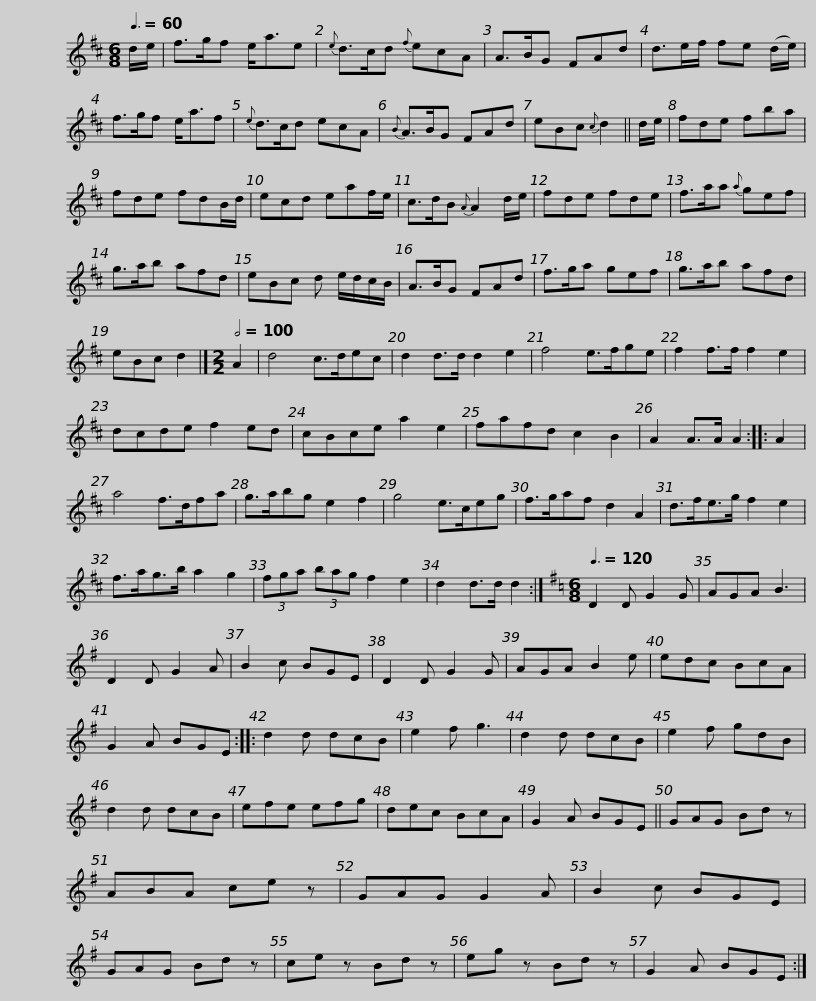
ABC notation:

X:1
L:1/8
Q:3/8=60
M:6/8
I:linebreak $
K:D
V:1 treble
V:1
 d/e/ | f>gf e<ae |{e} d>cd{f} ecA | A>BG FAd | d>ef/ fe (d/e/) |$ %5
 f>gf e<af |{e} d>cd ecA |{B} A>BG FAd | eBc{c} d2 ||$ d/e/ | %10
 fde fba | fde fdB/d/ | ecd eaf/e/ | c>dB{A} A2 d/e/ |$ fde fde | %15
 f>aa{a} gef | g>ab afd | eBc d e/d/c/B/ |$ A>BG FAd | f>ga gef | %20
 g>ab afd | eBc d2 |][M:2/2][Q:1/2=100] A2 | d4 c>dec | d2 d>d d2 e2 | %25
 f4 e>fge |$ f2 f>f f2 e2 |$ dcde f2 ed | cBce a2 e2 | fafd c2 B2 | %30
 A2 A>A A2 ::$ A2 | a4 f>dfa | g>abg e2 f2 | g4 e>ceg | %35
 f>gaf d2 A2 |$ d>fe>g f2 e2 | f>ag>b a2 g2 | (3fga (3bag f2 e2 | d2 d>d d2 :| %40
[K:G][M:6/8][Q:3/8=120] D2 D G2 G | AGA B3 |$ D2 D G2 A | B2 c BGE |$ D2 D G2 G | %45
 AGA B2 e | edc BcA | G2 A BGE ::$ d2 d dcB | e2 f g3 | %50
 d2 d dcB | e2 f gdB |$ d2 d dcB | efe efg | dec BcA | %55
 G2 A BGE ||$ GAG Bd z | ABA ce z | GAG G2 A | B2 c BGE |$ %60
 GAG Bd z | ce z Bd z | eg z Bd z | G2 A BGE :| %64
